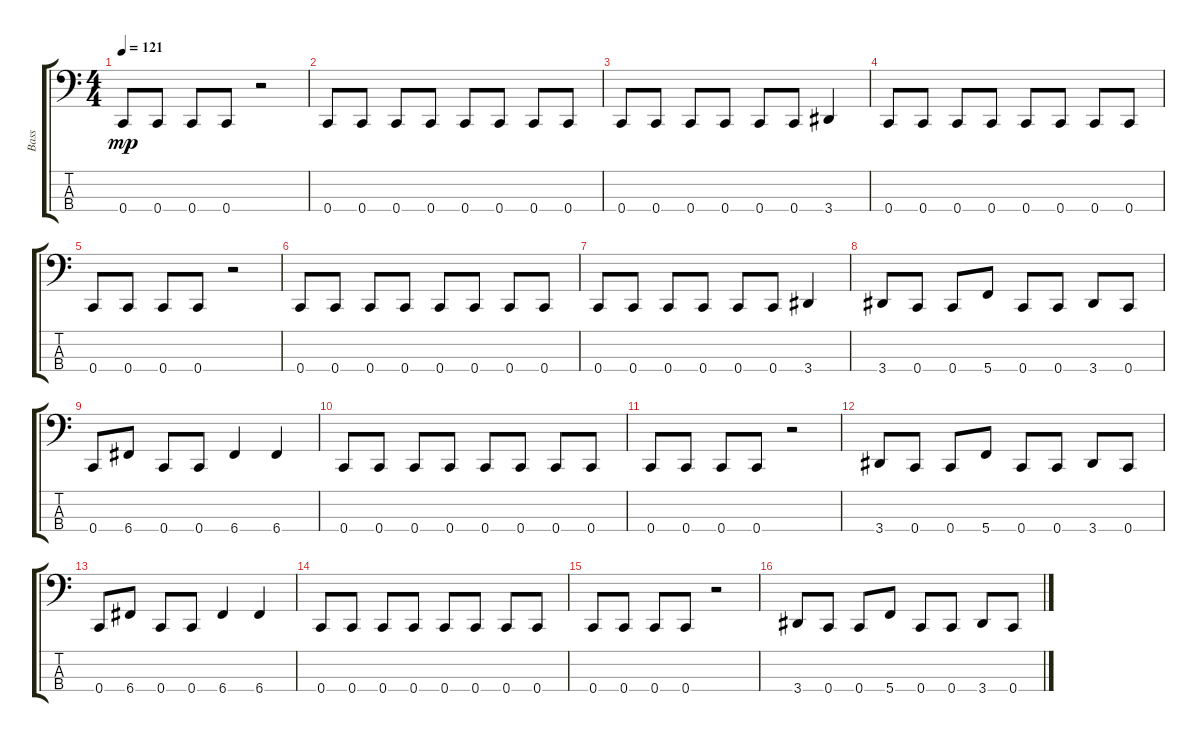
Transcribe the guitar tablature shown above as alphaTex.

\track ("Bass" "Bass") {instrument electricbassfinger}
\staff {score tabs}
\tuning (F2 C2 G1 C1) {hide}
\ts (4 4)
\tempo 121
\clef f4
\ks c
0.4.8{dy mp} 0.4.8 0.4.8 0.4.8 r.2 |
0.4.8 0.4.8 0.4.8 0.4.8 0.4.8 0.4.8 0.4.8 0.4.8 |
0.4.8 0.4.8 0.4.8 0.4.8 0.4.8 0.4.8 3.4.4 |
0.4.8 0.4.8 0.4.8 0.4.8 0.4.8 0.4.8 0.4.8 0.4.8 |
0.4.8 0.4.8 0.4.8 0.4.8 r.2 |
0.4.8 0.4.8 0.4.8 0.4.8 0.4.8 0.4.8 0.4.8 0.4.8 |
0.4.8 0.4.8 0.4.8 0.4.8 0.4.8 0.4.8 3.4.4 |
3.4.8 0.4.8 0.4.8 5.4.8 0.4.8 0.4.8 3.4.8 0.4.8 |
0.4.8 6.4.8 0.4.8 0.4.8 6.4.4 6.4.4 |
0.4.8 0.4.8 0.4.8 0.4.8 0.4.8 0.4.8 0.4.8 0.4.8 |
0.4.8 0.4.8 0.4.8 0.4.8 r.2 |
3.4.8 0.4.8 0.4.8 5.4.8 0.4.8 0.4.8 3.4.8 0.4.8 |
0.4.8 6.4.8 0.4.8 0.4.8 6.4.4 6.4.4 |
0.4.8 0.4.8 0.4.8 0.4.8 0.4.8 0.4.8 0.4.8 0.4.8 |
0.4.8 0.4.8 0.4.8 0.4.8 r.2 |
3.4.8 0.4.8 0.4.8 5.4.8 0.4.8 0.4.8 3.4.8 0.4.8
